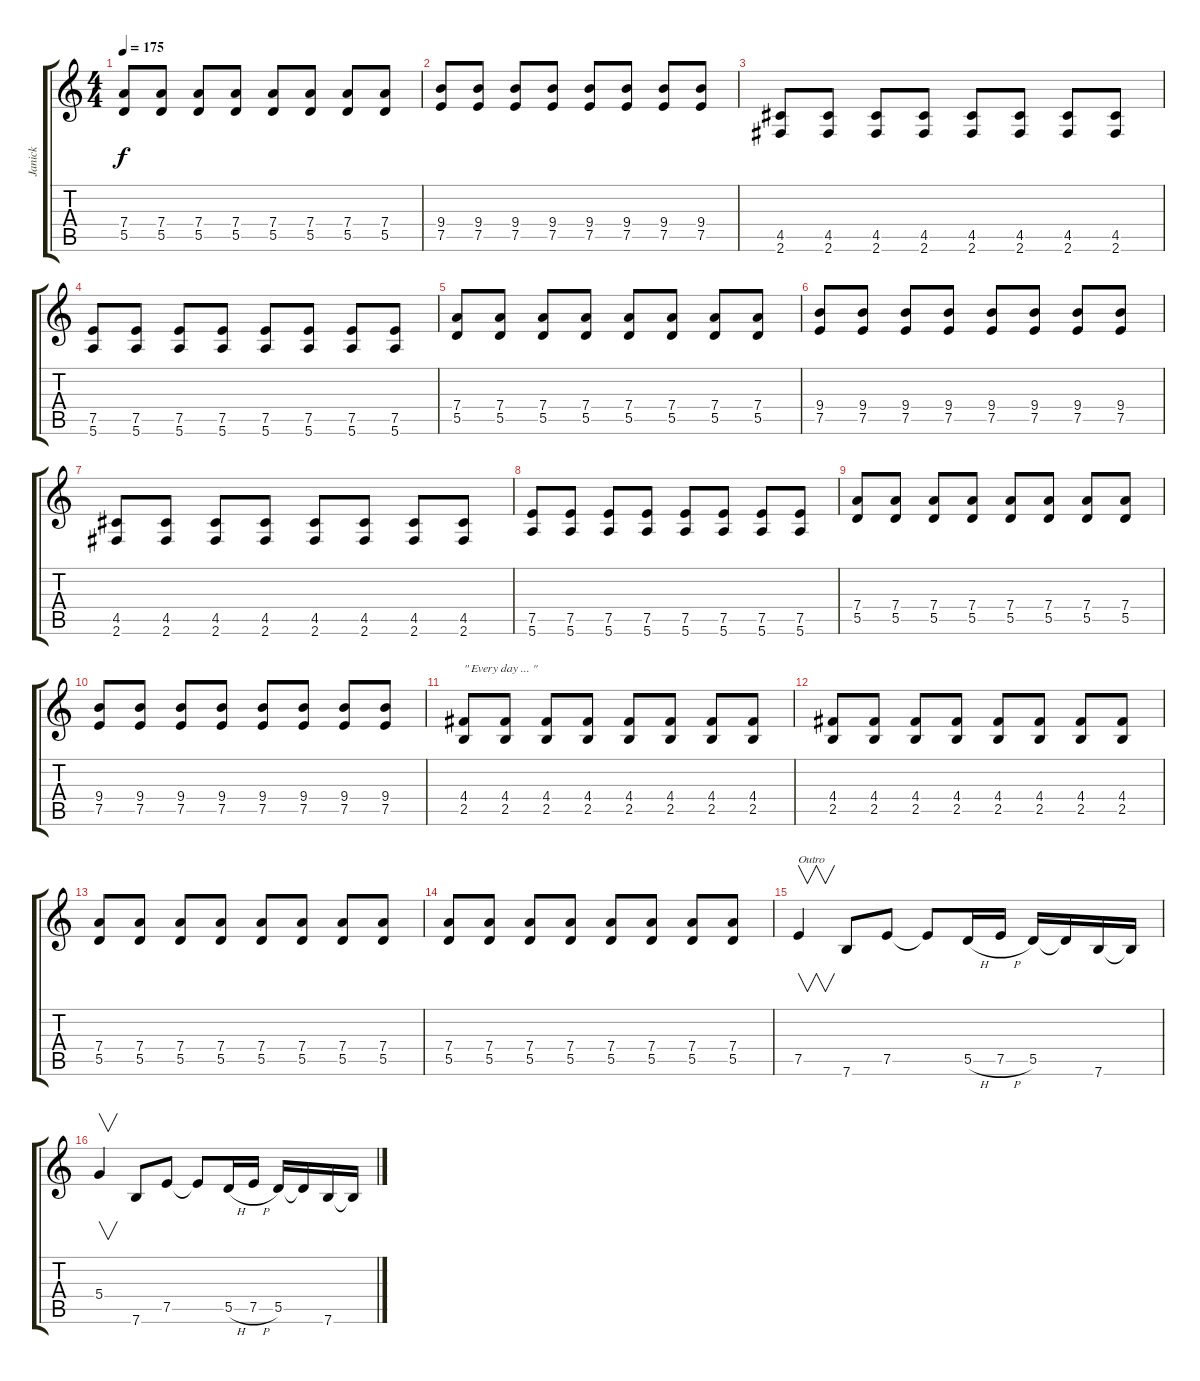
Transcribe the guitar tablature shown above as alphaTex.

\track ("Janick" "Janick") {instrument distortionguitar}
\staff {score tabs}
\tuning (E4 B3 G3 D3 A2 E2) {hide}
\ts (4 4)
\tempo 175
\clef g2
\ks c
(7.4 5.5).8{dy f} (7.4 5.5).8 (7.4 5.5).8 (7.4 5.5).8 (7.4 5.5).8 (7.4 5.5).8 (7.4 5.5).8 (7.4 5.5).8 |
(9.4 7.5).8 (9.4 7.5).8 (9.4 7.5).8 (9.4 7.5).8 (9.4 7.5).8 (9.4 7.5).8 (9.4 7.5).8 (9.4 7.5).8 |
(4.5 2.6).8 (4.5 2.6).8 (4.5 2.6).8 (4.5 2.6).8 (4.5 2.6).8 (4.5 2.6).8 (4.5 2.6).8 (4.5 2.6).8 |
(7.5 5.6).8 (7.5 5.6).8 (7.5 5.6).8 (7.5 5.6).8 (7.5 5.6).8 (7.5 5.6).8 (7.5 5.6).8 (7.5 5.6).8 |
(7.4 5.5).8 (7.4 5.5).8 (7.4 5.5).8 (7.4 5.5).8 (7.4 5.5).8 (7.4 5.5).8 (7.4 5.5).8 (7.4 5.5).8 |
(9.4 7.5).8 (9.4 7.5).8 (9.4 7.5).8 (9.4 7.5).8 (9.4 7.5).8 (9.4 7.5).8 (9.4 7.5).8 (9.4 7.5).8 |
(4.5 2.6).8 (4.5 2.6).8 (4.5 2.6).8 (4.5 2.6).8 (4.5 2.6).8 (4.5 2.6).8 (4.5 2.6).8 (4.5 2.6).8 |
(7.5 5.6).8 (7.5 5.6).8 (7.5 5.6).8 (7.5 5.6).8 (7.5 5.6).8 (7.5 5.6).8 (7.5 5.6).8 (7.5 5.6).8 |
(7.4 5.5).8 (7.4 5.5).8 (7.4 5.5).8 (7.4 5.5).8 (7.4 5.5).8 (7.4 5.5).8 (7.4 5.5).8 (7.4 5.5).8 |
(9.4 7.5).8 (9.4 7.5).8 (9.4 7.5).8 (9.4 7.5).8 (9.4 7.5).8 (9.4 7.5).8 (9.4 7.5).8 (9.4 7.5).8 |
(4.4 2.5).8{txt "\" Every day ... \""} (4.4 2.5).8 (4.4 2.5).8 (4.4 2.5).8 (4.4 2.5).8 (4.4 2.5).8 (4.4 2.5).8 (4.4 2.5).8 |
(4.4 2.5).8 (4.4 2.5).8 (4.4 2.5).8 (4.4 2.5).8 (4.4 2.5).8 (4.4 2.5).8 (4.4 2.5).8 (4.4 2.5).8 |
(7.4 5.5).8 (7.4 5.5).8 (7.4 5.5).8 (7.4 5.5).8 (7.4 5.5).8 (7.4 5.5).8 (7.4 5.5).8 (7.4 5.5).8 |
(7.4 5.5).8 (7.4 5.5).8 (7.4 5.5).8 (7.4 5.5).8 (7.4 5.5).8 (7.4 5.5).8 (7.4 5.5).8 (7.4 5.5).8 |
7.5.4{v txt "Outro"} 7.6.8 7.5.8 7.5{t}.8 5.5{h}.16 7.5{h}.16 5.5.16 5.5{t}.16 7.6.16 7.6{t}.16 |
5.4.4{v} 7.6.8 7.5.8 7.5{t}.8 5.5{h}.16 7.5{h}.16 5.5.16 5.5{t}.16 7.6.16 7.6{t}.16
